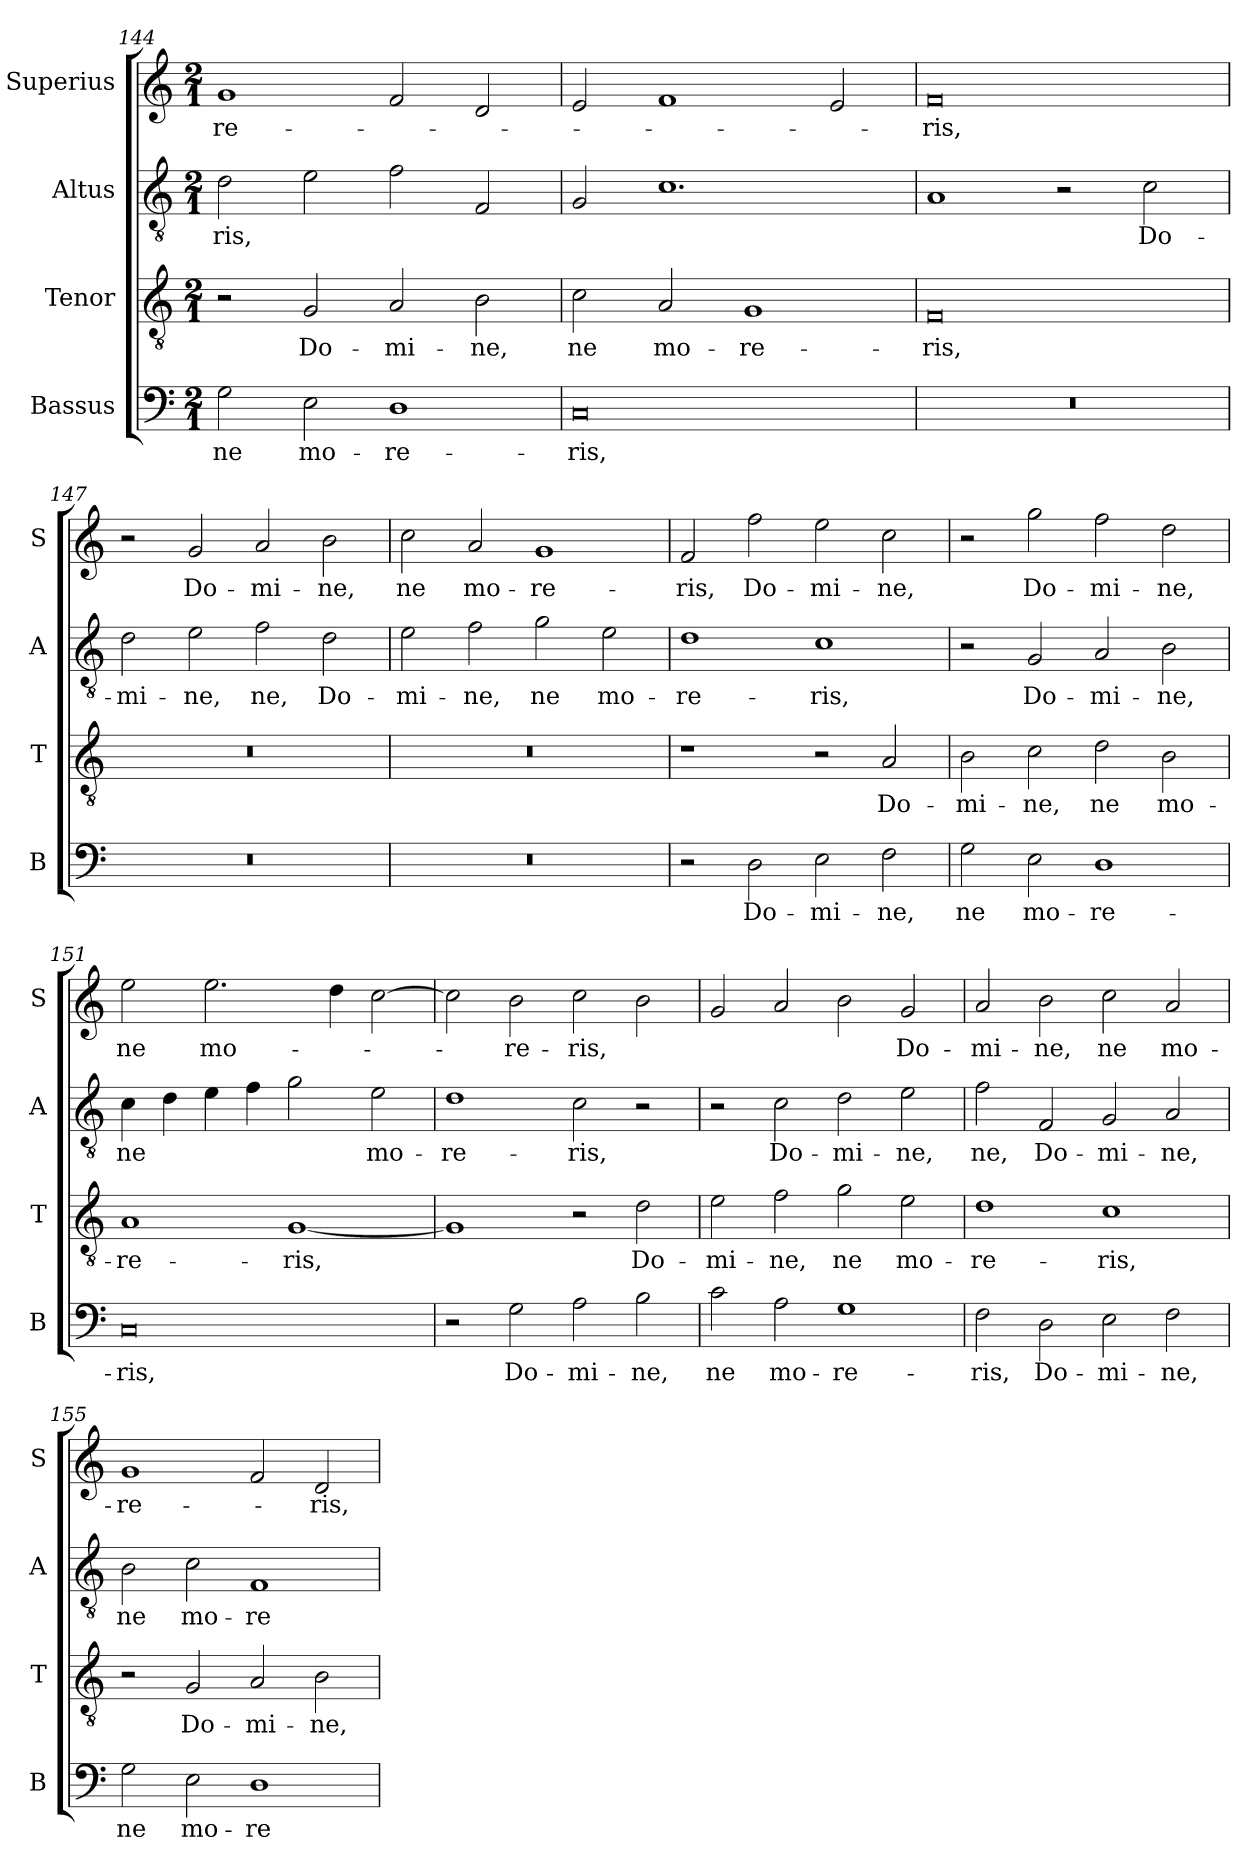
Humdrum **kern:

**kern	**text	**kern	**text	**kern	**text	**kern	**text
*part4	*part4	*part3	*part3	*part2	*part2	*part1	*part1
*staff4	*staff4	*staff3	*staff3	*staff2	*staff2	*staff1	*staff1
*I"Bassus	*	*I"Tenor	*	*I"Altus	*	*I"Superius	*
*I'B	*	*I'T	*	*I'A	*	*I'S	*
*clefF4	*	*clefGv2	*	*clefGv2	*	*clefG2	*
*k[]	*	*k[]	*	*k[]	*	*k[]	*
*M2/1	*	*M2/1	*	*M2/1	*	*M2/1	*
=144	=144	=144	=144	=144	=144	=144	=144
2G	ne	2r	.	2d	-ris,	1g	-re-
2E	mo-	2G	Do-	2e	.	.	.
1D	-re-	2A	-mi-	2f	.	2f	.
.	.	2B	-ne,	2F	.	2d	.
=145	=145	=145	=145	=145	=145	=145	=145
0C	-ris,	2c	ne	2G	.	2e	.
.	.	2A	mo-	1.c	.	1f	.
.	.	1G	-re-	.	.	.	.
.	.	.	.	.	.	2e	.
=146	=146	=146	=146	=146	=146	=146	=146
0r	.	0F	-ris,	1A	.	0f	-ris,
.	.	.	.	2r	.	.	.
.	.	.	.	2c	Do-	.	.
=147	=147	=147	=147	=147	=147	=147	=147
0r	.	0r	.	2d	-mi-	2r	.
.	.	.	.	2e	-ne,	2g	Do-
.	.	.	.	2f	ne,	2a	-mi-
.	.	.	.	2d	Do-	2b	-ne,
=148	=148	=148	=148	=148	=148	=148	=148
0r	.	0r	.	2e	-mi-	2cc	ne
.	.	.	.	2f	-ne,	2a	mo-
.	.	.	.	2g	ne	1g	-re-
.	.	.	.	2e	mo-	.	.
=149	=149	=149	=149	=149	=149	=149	=149
2r	.	1r	.	1d	-re-	2f	-ris,
2D	Do-	.	.	.	.	2ff	Do-
2E	-mi-	2r	.	1c	-ris,	2ee	-mi-
2F	-ne,	2A	Do-	.	.	2cc	-ne,
=150	=150	=150	=150	=150	=150	=150	=150
2G	ne	2B	-mi-	2r	.	2r	.
2E	mo-	2c	-ne,	2G	Do-	2gg	Do-
1D	-re-	2d	ne	2A	-mi-	2ff	-mi-
.	.	2B	mo-	2B	-ne,	2dd	-ne,
=151	=151	=151	=151	=151	=151	=151	=151
0C	-ris,	1A	-re-	4c	ne	2ee	ne
.	.	.	.	4d	.	.	.
.	.	.	.	4e	.	2.ee	mo-
.	.	.	.	4f	.	.	.
.	.	[1G	-ris,	2g	.	.	.
.	.	.	.	.	.	4dd	.
.	.	.	.	2e	mo-	[2cc	.
=152	=152	=152	=152	=152	=152	=152	=152
2r	.	1G]	.	1d	-re-	2cc]	.
2G	Do-	.	.	.	.	2b	-re-
2A	-mi-	2r	.	2c	-ris,	2cc	-ris,
2B	-ne,	2d	Do-	2r	.	2b	.
=153	=153	=153	=153	=153	=153	=153	=153
2c	ne	2e	-mi-	2r	.	2g	.
2A	mo-	2f	-ne,	2c	Do-	2a	.
1G	-re-	2g	ne	2d	-mi-	2b	.
.	.	2e	mo-	2e	-ne,	2g	Do-
=154	=154	=154	=154	=154	=154	=154	=154
2F	-ris,	1d	-re-	2f	ne,	2a	-mi-
2D	Do-	.	.	2F	Do-	2b	-ne,
2E	-mi-	1c	-ris,	2G	-mi-	2cc	ne
2F	-ne,	.	.	2A	-ne,	2a	mo-
=155	=155	=155	=155	=155	=155	=155	=155
2G	ne	2r	.	2B	ne	1g	-re-
2E	mo-	2G	Do-	2c	mo-	.	.
1D	-re-	2A	-mi-	1F	-re-	2f	.
.	.	2B	-ne,	.	.	2d	-ris,
=	=	=	=	=	=	=	=
*-	*-	*-	*-	*-	*-	*-	*-
